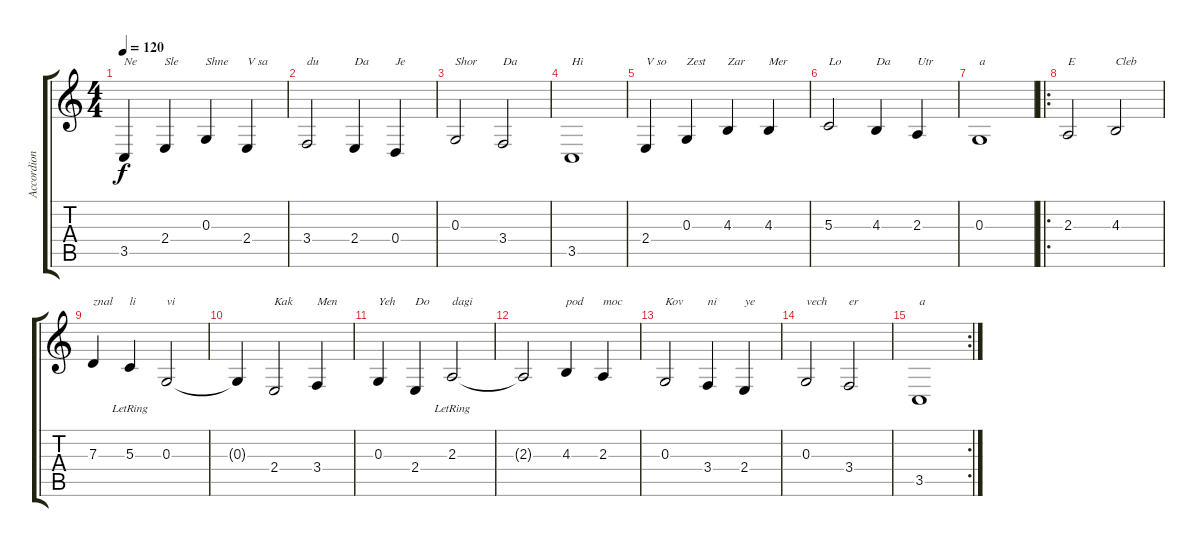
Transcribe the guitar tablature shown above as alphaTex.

\track ("Accordion" "Accordion") {instrument accordion}
\staff {score tabs}
\tuning (E4 B3 G3 D3 A2 E2) {hide}
\ts (4 4)
\tempo 120
\clef g2
\ks c
3.5.4{txt "Ne" dy f instrument accordion} 2.4.4{txt "Sle"} 0.3.4{txt "Shne"} 2.4.4{txt "V sa"} |
3.4.2{txt "du"} 2.4.4{txt "Da"} 0.4.4{txt "Je"} |
0.3.2{txt "Shor"} 3.4.2{txt "Da"} |
3.5.1{txt "Hi"} |
2.4.4{txt "V so"} 0.3.4{txt "Zest"} 4.3.4{txt "Zar"} 4.3.4{txt "Mer "} |
5.3.2{txt "Lo"} 4.3.4{txt "Da"} 2.3.4{txt "Utr"} |
0.3.1{txt "a"} |
\ro
2.3.2{txt "E"} 4.3.2{txt "Cleb"} |
7.3.4{txt "znal"} 5.3{lr}.4{txt "li"} 0.3.2{txt "vi"} |
0.3{t}.4 2.4.2{txt "Kak"} 3.4.4{txt "Men"} |
0.3.4{txt "Yeh"} 2.4.4{txt "Do"} 2.3{lr}.2{txt "dagi"} |
2.3{t}.2 4.3.4{txt "pod"} 2.3.4{txt "moc"} |
0.3.2{txt "Kov"} 3.4.4{txt "ni"} 2.4.4{txt "ye"} |
0.3.2{txt "vech"} 3.4.2{txt "er"} |
\rc 2
3.5.1{txt "a"}
